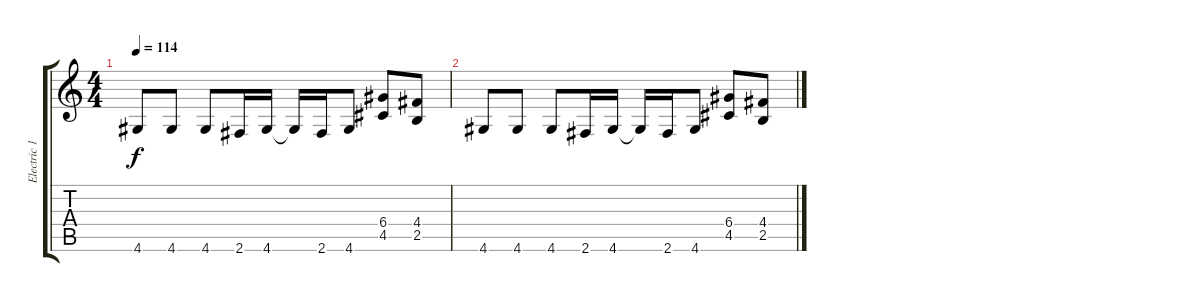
\track ("Electric 1" "Electric 1") {instrument distortionguitar}
\staff {score tabs}
\tuning (E4 B3 G3 D3 A2 E2) {hide}
\ts (4 4)
\tempo 114
\clef g2
\ks c
4.6.8{dy f} 4.6.8 4.6.8 2.6.16 4.6.16 4.6{t}.16 2.6.16 4.6.8 (6.4 4.5).8 (4.4 2.5).8 |
4.6.8 4.6.8 4.6.8 2.6.16 4.6.16 4.6{t}.16 2.6.16 4.6.8 (6.4 4.5).8 (4.4 2.5).8
